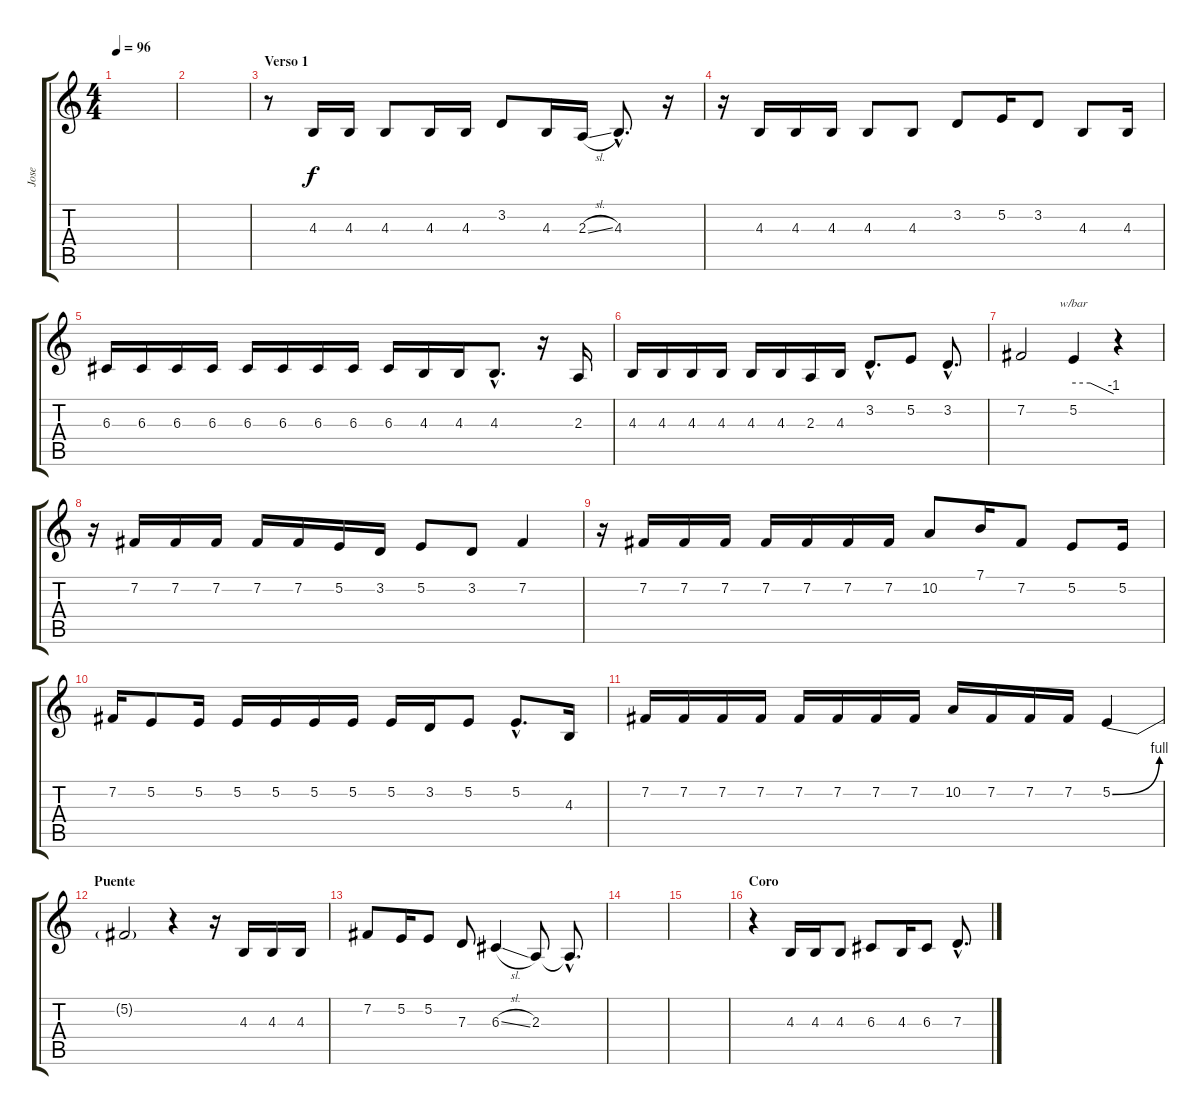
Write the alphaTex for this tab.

\track ("Jose" "Jose") {instrument lead1square}
\staff {score tabs}
\tuning (E4 B3 G3 D3 A2 E2) {hide}
\ts (4 4)
\tempo 96
\clef g2
\ks c
|
|
\section ("" "Verso 1")
r.8 4.3.16 4.3.16 4.3.8 4.3.16 4.3.16 3.2.8 4.3.16 2.3{sl}.16 4.3{hac}.8{d} r.16 |
r.16 4.3.16 4.3.16 4.3.16 4.3.8 4.3.8 3.2.8 5.2.16 3.2.8 4.3.8 4.3.16 |
6.3.16 6.3.16 6.3.16 6.3.16 6.3.16 6.3.16 6.3.16 6.3.16 6.3.16 4.3.16 4.3.16 4.3{hac}.8{d} r.16 2.3.16 |
4.3.16 4.3.16 4.3.16 4.3.16 4.3.16 4.3.16 2.3.16 4.3.16 3.2{hac}.8{d} 5.2.8 3.2{hac}.8{d} |
7.2.2 5.2.4{tbe (custom default 0 0 25 0 60 -4)} r.4 |
r.16 7.2.16 7.2.16 7.2.16 7.2.16 7.2.16 5.2.16 3.2.16 5.2.8 3.2.8 7.2.4 |
r.16 7.2.16 7.2.16 7.2.16 7.2.16 7.2.16 7.2.16 7.2.16 10.2.8 7.1.16 7.2.8 5.2.8 5.2.16 |
7.2.16 5.2.8 5.2.16 5.2.16 5.2.16 5.2.16 5.2.16 5.2.16 3.2.16 5.2.8 5.2{hac}.8{d} 4.3.16 |
7.2.16 7.2.16 7.2.16 7.2.16 7.2.16 7.2.16 7.2.16 7.2.16 10.2.16 7.2.16 7.2.16 7.2.16 5.2{be (bend 0 0 60 4)}.4 |
\section ("" "Puente")
5.2{t}.2 r.4 r.16 4.3.16 4.3.16 4.3.16 |
7.2.8 5.2.16 5.2.8 7.3.8 6.3{sl}.4 2.3.8 2.3{hac t}.8{d} |
|
|
\section ("" "Coro")
r.4 4.3.16 4.3.16 4.3.8 6.3.8 4.3.16 6.3.8 7.3{hac}.8{d}
